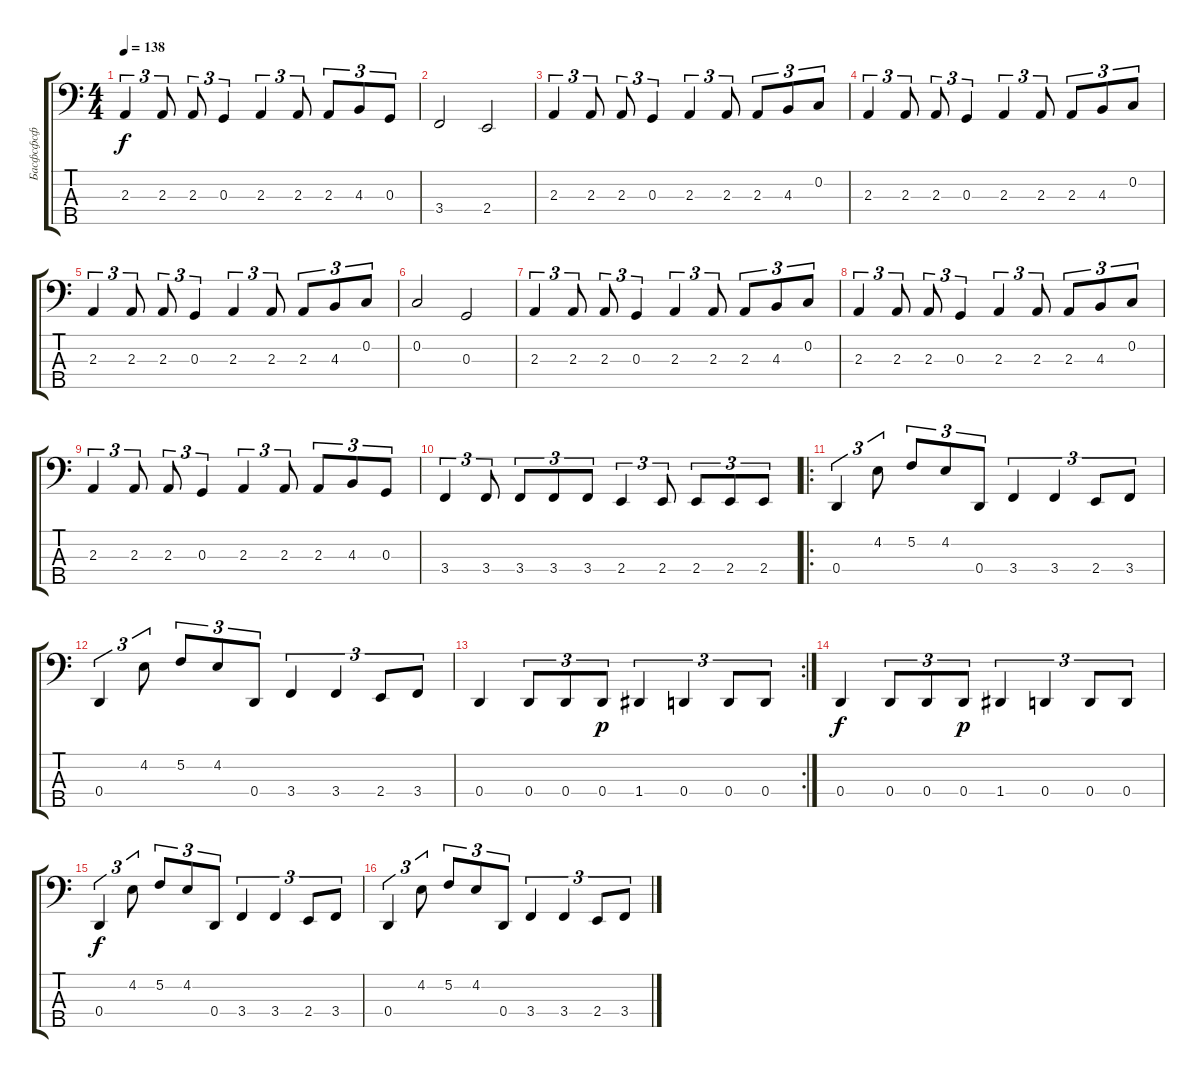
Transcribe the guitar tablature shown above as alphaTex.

\track ("Басфсфсф" "Басфсфсф") {instrument synthbass2}
\staff {score tabs}
\tuning (F2 C2 G1 D1 A0) {hide}
\ts (4 4)
\tempo 138
\clef f4
\ks c
2.3.4{tu (3 2) dy f} 2.3.8{tu (3 2)} 2.3.8{tu (3 2)} 0.3.4{tu (3 2)} 2.3.4{tu (3 2)} 2.3.8{tu (3 2)} 2.3.8{tu (3 2)} 4.3.8{tu (3 2)} 0.3.8{tu (3 2)} |
3.4.2 2.4.2 |
2.3.4{tu (3 2)} 2.3.8{tu (3 2)} 2.3.8{tu (3 2)} 0.3.4{tu (3 2)} 2.3.4{tu (3 2)} 2.3.8{tu (3 2)} 2.3.8{tu (3 2)} 4.3.8{tu (3 2)} 0.2.8{tu (3 2)} |
2.3.4{tu (3 2)} 2.3.8{tu (3 2)} 2.3.8{tu (3 2)} 0.3.4{tu (3 2)} 2.3.4{tu (3 2)} 2.3.8{tu (3 2)} 2.3.8{tu (3 2)} 4.3.8{tu (3 2)} 0.2.8{tu (3 2)} |
2.3.4{tu (3 2)} 2.3.8{tu (3 2)} 2.3.8{tu (3 2)} 0.3.4{tu (3 2)} 2.3.4{tu (3 2)} 2.3.8{tu (3 2)} 2.3.8{tu (3 2)} 4.3.8{tu (3 2)} 0.2.8{tu (3 2)} |
0.2.2 0.3.2 |
2.3.4{tu (3 2)} 2.3.8{tu (3 2)} 2.3.8{tu (3 2)} 0.3.4{tu (3 2)} 2.3.4{tu (3 2)} 2.3.8{tu (3 2)} 2.3.8{tu (3 2)} 4.3.8{tu (3 2)} 0.2.8{tu (3 2)} |
2.3.4{tu (3 2)} 2.3.8{tu (3 2)} 2.3.8{tu (3 2)} 0.3.4{tu (3 2)} 2.3.4{tu (3 2)} 2.3.8{tu (3 2)} 2.3.8{tu (3 2)} 4.3.8{tu (3 2)} 0.2.8{tu (3 2)} |
2.3.4{tu (3 2)} 2.3.8{tu (3 2)} 2.3.8{tu (3 2)} 0.3.4{tu (3 2)} 2.3.4{tu (3 2)} 2.3.8{tu (3 2)} 2.3.8{tu (3 2)} 4.3.8{tu (3 2)} 0.3.8{tu (3 2)} |
3.4.4{tu (3 2)} 3.4.8{tu (3 2)} 3.4.8{tu (3 2)} 3.4.8{tu (3 2)} 3.4.8{tu (3 2)} 2.4.4{tu (3 2)} 2.4.8{tu (3 2)} 2.4.8{tu (3 2)} 2.4.8{tu (3 2)} 2.4.8{tu (3 2)} |
\ro
0.4.4{tu (3 2) instrument slapbass2} 4.2.8{tu (3 2)} 5.2.8{tu (3 2)} 4.2.8{tu (3 2)} 0.4.8{tu (3 2)} 3.4.4{tu (3 2)} 3.4.4{tu (3 2)} 2.4.8{tu (3 2)} 3.4.8{tu (3 2)} |
0.4.4{tu (3 2)} 4.2.8{tu (3 2)} 5.2.8{tu (3 2)} 4.2.8{tu (3 2)} 0.4.8{tu (3 2)} 3.4.4{tu (3 2)} 3.4.4{tu (3 2)} 2.4.8{tu (3 2)} 3.4.8{tu (3 2)} |
\rc 2
0.4.4 0.4.8{tu (3 2)} 0.4.8{tu (3 2)} 0.4.8{tu (3 2) dy p} 1.4.4{tu (3 2)} 0.4.4{tu (3 2)} 0.4.8{tu (3 2)} 0.4.8{tu (3 2)} |
0.4.4{dy f} 0.4.8{tu (3 2)} 0.4.8{tu (3 2)} 0.4.8{tu (3 2) dy p} 1.4.4{tu (3 2)} 0.4.4{tu (3 2)} 0.4.8{tu (3 2)} 0.4.8{tu (3 2)} |
0.4.4{tu (3 2) dy f} 4.2.8{tu (3 2)} 5.2.8{tu (3 2)} 4.2.8{tu (3 2)} 0.4.8{tu (3 2)} 3.4.4{tu (3 2)} 3.4.4{tu (3 2)} 2.4.8{tu (3 2)} 3.4.8{tu (3 2)} |
0.4.4{tu (3 2)} 4.2.8{tu (3 2)} 5.2.8{tu (3 2)} 4.2.8{tu (3 2)} 0.4.8{tu (3 2)} 3.4.4{tu (3 2)} 3.4.4{tu (3 2)} 2.4.8{tu (3 2)} 3.4.8{tu (3 2)}
